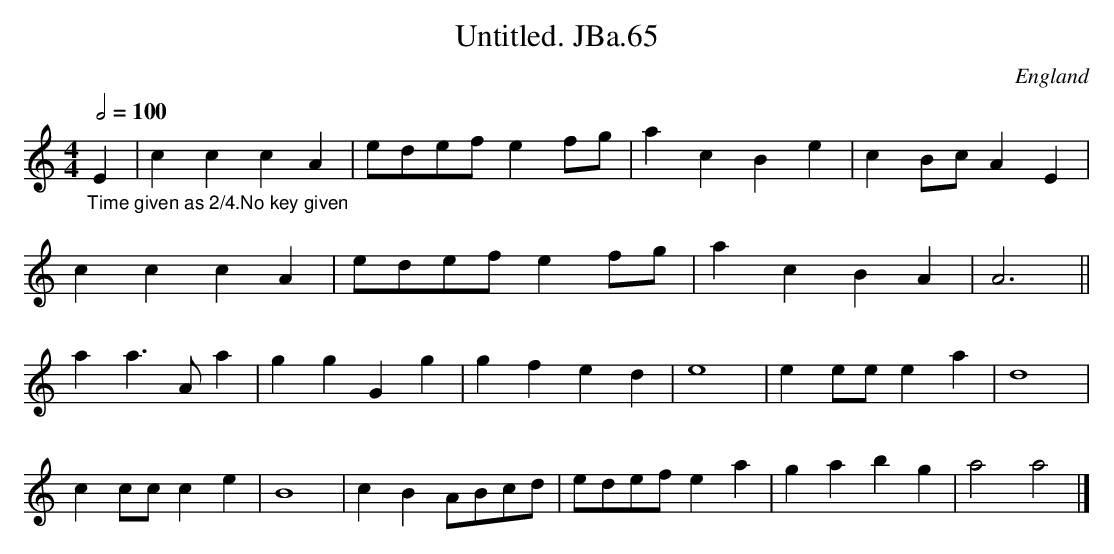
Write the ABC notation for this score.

X:1
T:Untitled. JBa.65
L:1/4
M:4/4
O:England
Q:1/2=100
K:A minor
"_Time given as 2/4.No key given"
E | cccA | e/d/e/f/ e f/g/ | acBe | cB/c/ AE |!
cccA| e/d/e/f/ e f/g/ | acBA | A3 ||!
a a>A a | ggGg | gfed | e4 |e e/e/ ea | d4 |!
c c/c/ ce | B4 | cB A/B/c/d/ |\
e/d/e/f/ ea | gabg | a2a2 |]
